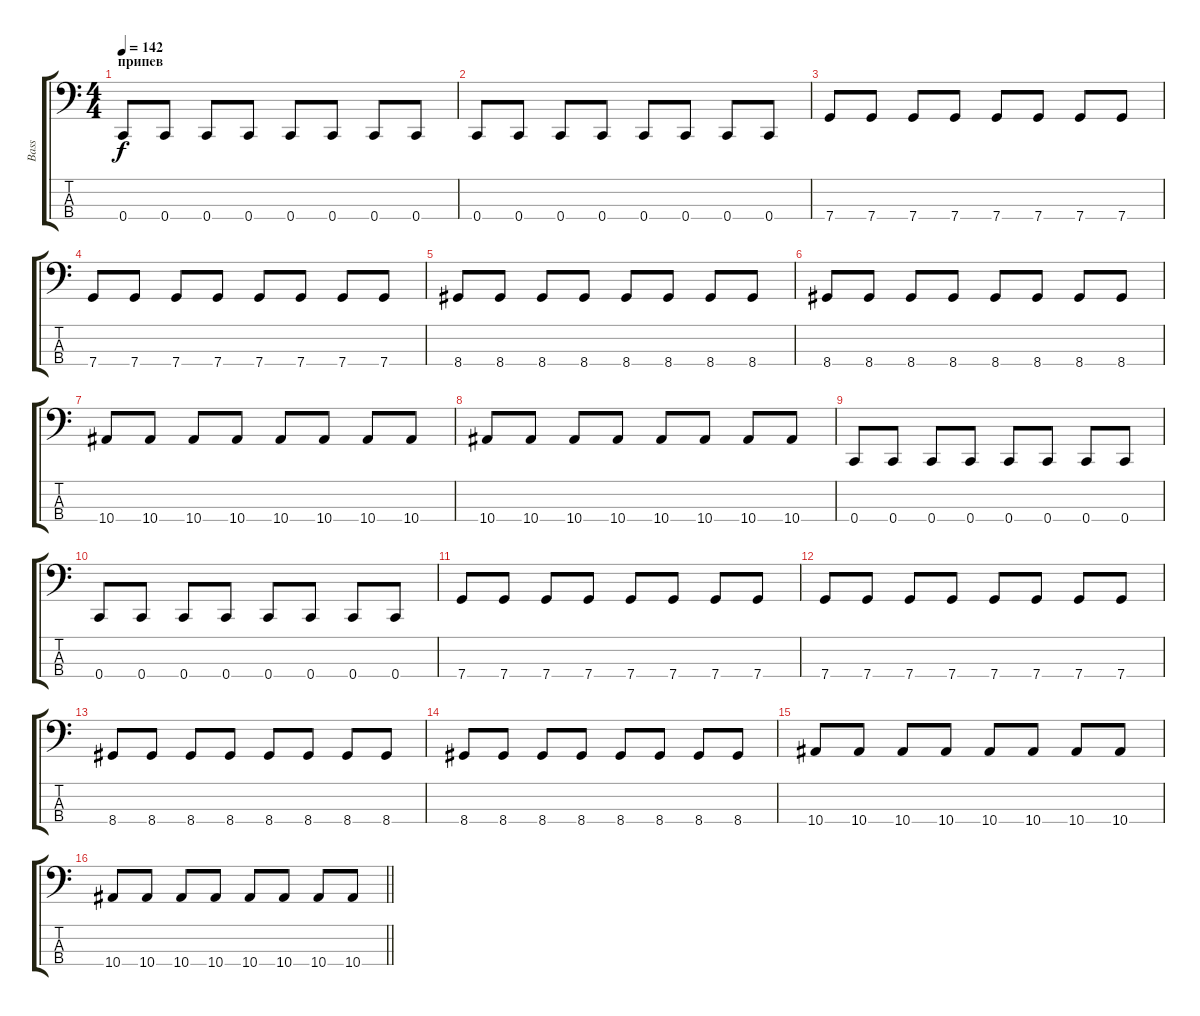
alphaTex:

\track ("Bass" "Bass") {instrument electricbassfinger}
\staff {score tabs}
\tuning (F2 C2 G1 C1) {hide}
\ts (4 4)
\section ("" "припев")
\tempo 142
\clef f4
\ks c
0.4.8{dy f} 0.4.8 0.4.8 0.4.8 0.4.8 0.4.8 0.4.8 0.4.8 |
0.4.8 0.4.8 0.4.8 0.4.8 0.4.8 0.4.8 0.4.8 0.4.8 |
7.4.8 7.4.8 7.4.8 7.4.8 7.4.8 7.4.8 7.4.8 7.4.8 |
7.4.8 7.4.8 7.4.8 7.4.8 7.4.8 7.4.8 7.4.8 7.4.8 |
8.4.8 8.4.8 8.4.8 8.4.8 8.4.8 8.4.8 8.4.8 8.4.8 |
8.4.8 8.4.8 8.4.8 8.4.8 8.4.8 8.4.8 8.4.8 8.4.8 |
10.4.8 10.4.8 10.4.8 10.4.8 10.4.8 10.4.8 10.4.8 10.4.8 |
10.4.8 10.4.8 10.4.8 10.4.8 10.4.8 10.4.8 10.4.8 10.4.8 |
0.4.8 0.4.8 0.4.8 0.4.8 0.4.8 0.4.8 0.4.8 0.4.8 |
0.4.8 0.4.8 0.4.8 0.4.8 0.4.8 0.4.8 0.4.8 0.4.8 |
7.4.8 7.4.8 7.4.8 7.4.8 7.4.8 7.4.8 7.4.8 7.4.8 |
7.4.8 7.4.8 7.4.8 7.4.8 7.4.8 7.4.8 7.4.8 7.4.8 |
8.4.8 8.4.8 8.4.8 8.4.8 8.4.8 8.4.8 8.4.8 8.4.8 |
8.4.8 8.4.8 8.4.8 8.4.8 8.4.8 8.4.8 8.4.8 8.4.8 |
10.4.8 10.4.8 10.4.8 10.4.8 10.4.8 10.4.8 10.4.8 10.4.8 |
\barLineRight lightlight
10.4.8 10.4.8 10.4.8 10.4.8 10.4.8 10.4.8 10.4.8 10.4.8
